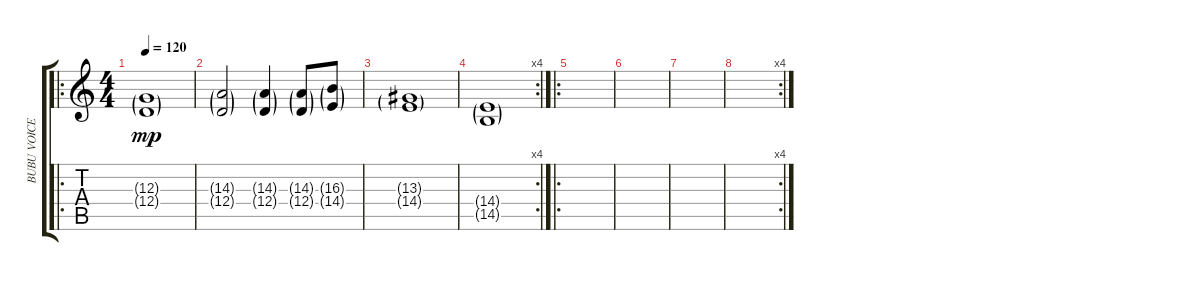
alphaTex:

\track ("BUBU VOICE" "BUBU VOICE") {instrument altosax}
\staff {score tabs}
\tuning (E4 B3 G3 D3 A2 E2) {hide}
\ro
\ts (4 4)
\tempo 120
\clef g2
\ks c
(12.3{g} 12.4{g}).1{dy mp} |
(14.3{g} 12.4{g}).2 (14.3{g} 12.4{g}).4 (14.3{g} 12.4{g}).8 (16.3{g} 14.4{g}).8 |
(13.3{g} 14.4{g}).1 |
\rc 4
(14.4{g} 14.5{g}).1 |
\ro
|
|
|
\rc 4
